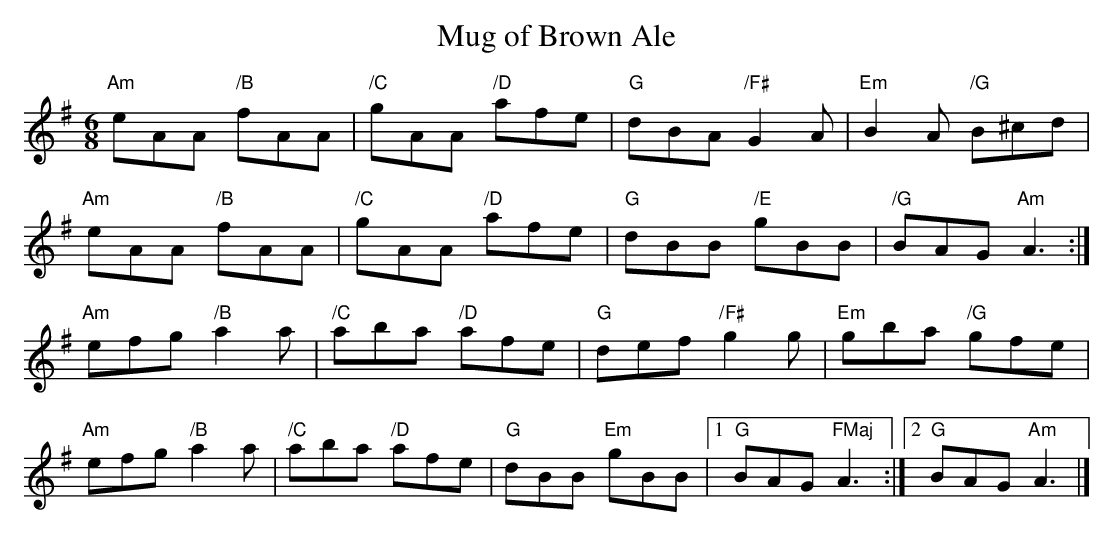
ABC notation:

X:1
T:Mug of Brown Ale
M:6/8
L:1/8
K:Em
"Am"eAA "/B"fAA|"/C"gAA "/D"afe|"G"dBA "/F#"G2A|"Em"B2A "/G"B^cd|!
"Am"eAA "/B"fAA|"/C"gAA "/D"afe|"G"dBB "/E"gBB|"/G"BAG "Am"A3:|]!
"Am"efg "/B"a2a|"/C"aba "/D"afe|"G"def "/F#"g2g|"Em"gba "/G"gfe|!
"Am"efg "/B"a2a|"/C"aba "/D"afe|"G"dBB "Em"gBB|1"G"BAG "FMaj"A3:|2"G"BAG "Am"A3|]!
